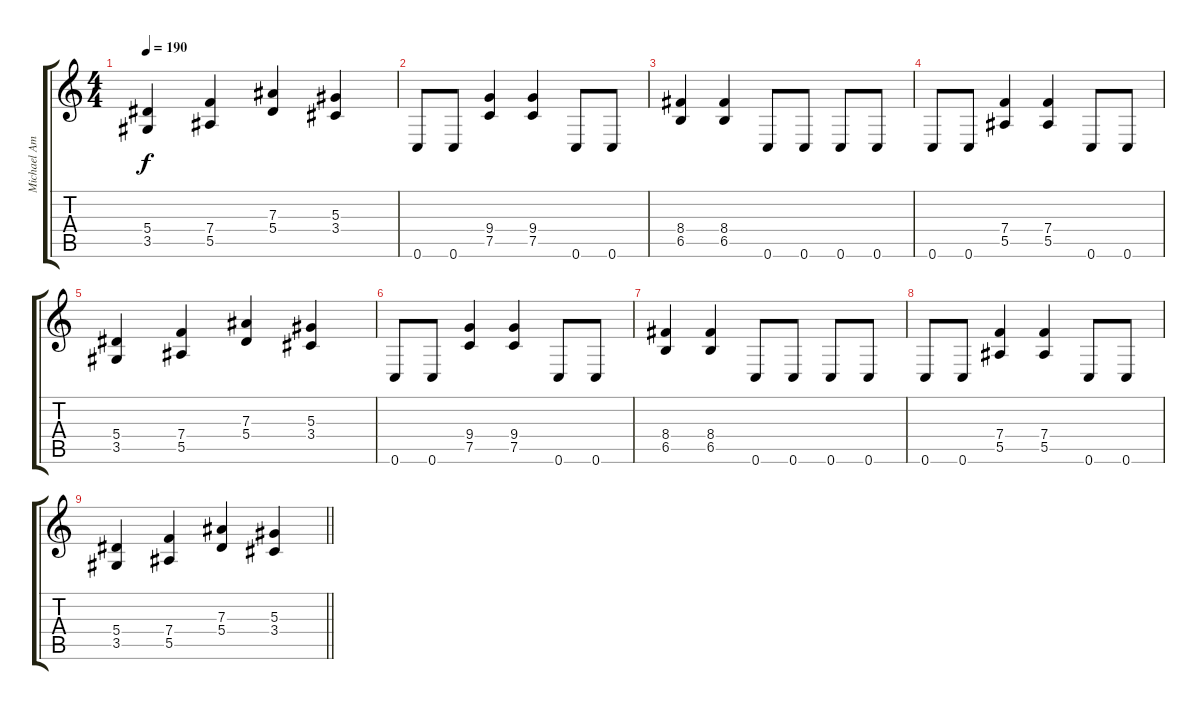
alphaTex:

\track ("Michael Ammot" "Michael Am") {instrument distortionguitar}
\staff {score tabs}
\tuning (C4 G3 Eb3 Bb2 F2 C2) {hide}
\ts (4 4)
\tempo 190
\clef g2
\ks c
(5.4 3.5).4{dy f} (7.4 5.5).4 (7.3 5.4).4 (5.3 3.4).4 |
0.6.8 0.6.8 (9.4 7.5).4 (9.4 7.5).4 0.6.8 0.6.8 |
(8.4 6.5).4 (8.4 6.5).4 0.6.8 0.6.8 0.6.8 0.6.8 |
0.6.8 0.6.8 (7.4 5.5).4 (7.4 5.5).4 0.6.8 0.6.8 |
(5.4 3.5).4 (7.4 5.5).4 (7.3 5.4).4 (5.3 3.4).4 |
0.6.8 0.6.8 (9.4 7.5).4 (9.4 7.5).4 0.6.8 0.6.8 |
(8.4 6.5).4 (8.4 6.5).4 0.6.8 0.6.8 0.6.8 0.6.8 |
0.6.8 0.6.8 (7.4 5.5).4 (7.4 5.5).4 0.6.8 0.6.8 |
\barLineRight lightlight
(5.4 3.5).4 (7.4 5.5).4 (7.3 5.4).4 (5.3 3.4).4
